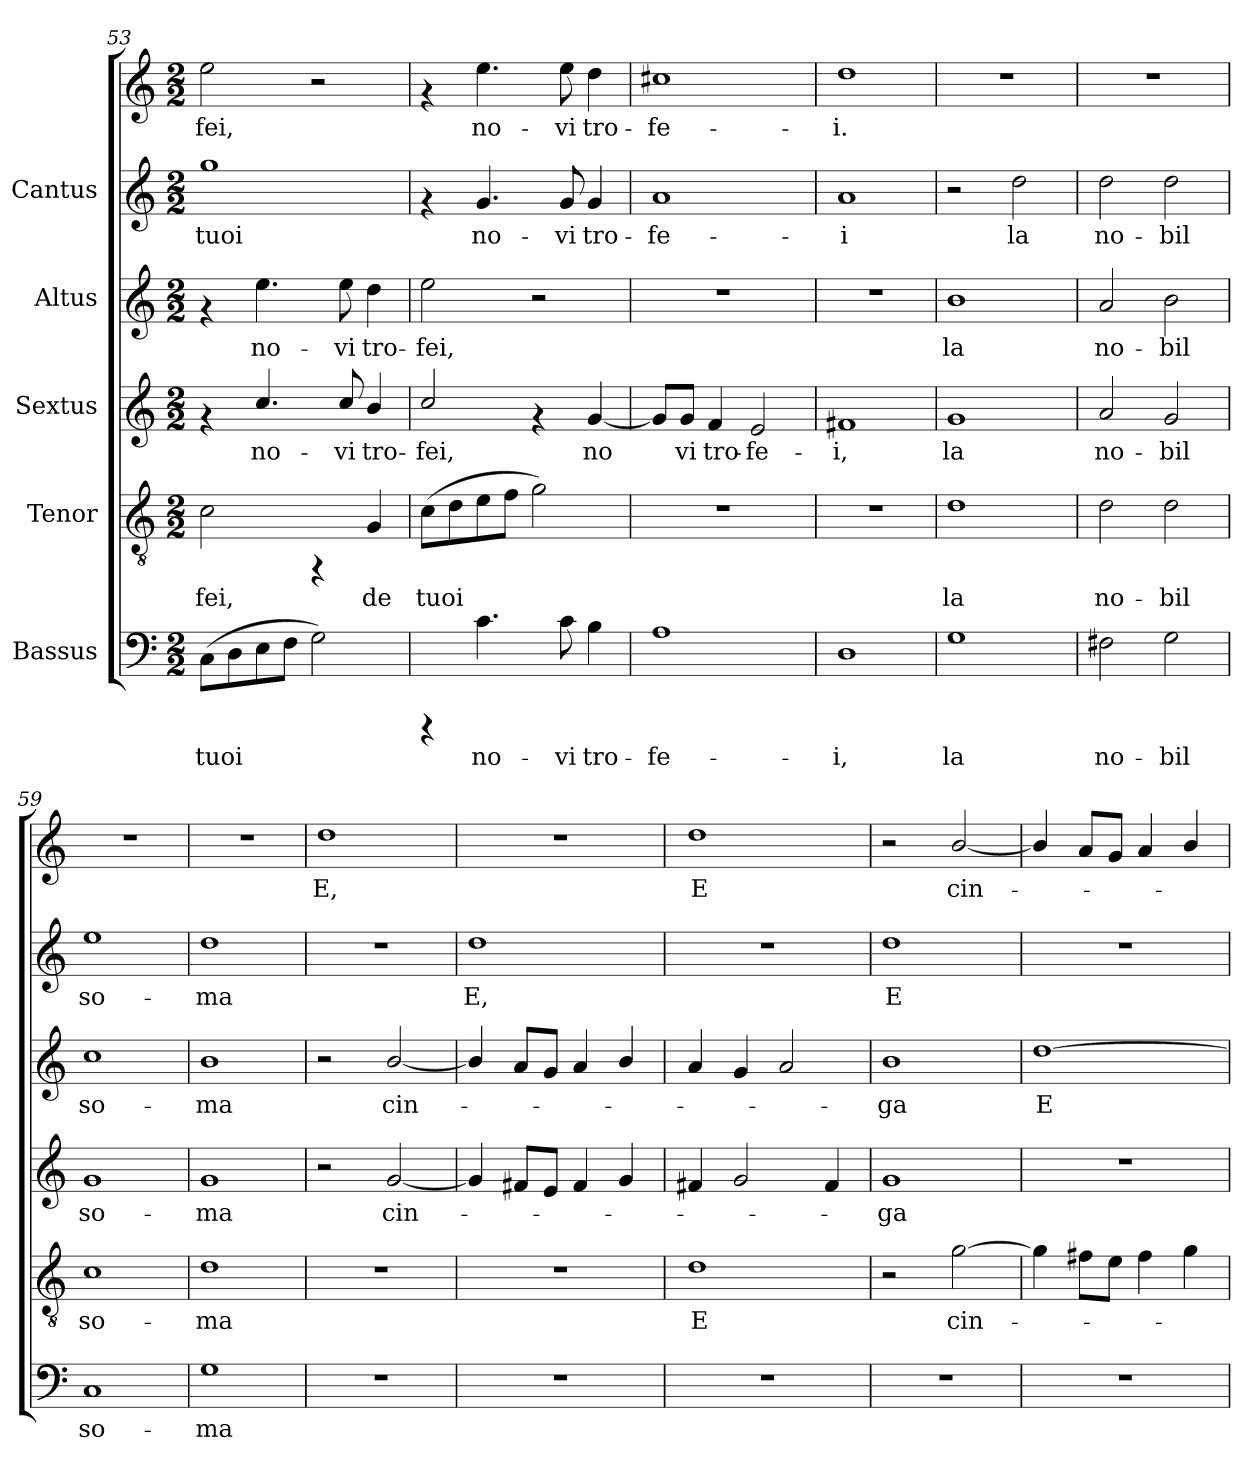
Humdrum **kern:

**kern	**text	**kern	**text	**kern	**text	**kern	**text	**kern	**text	**kern	**text
*part5	*part5	*part4	*part4	*part3	*part3	*part2	*part2	*part1	*part1	*part1	*part1
*staff6	*staff6	*staff5	*staff5	*staff4	*staff4	*staff3	*staff3	*staff2	*staff2	*staff1	*staff1
*I"Bassus	*	*I"Tenor	*	*I"Sextus	*	*I"Altus	*	*I"Cantus	*	*	*
*clefF4	*	*clefGv2	*	*clefG2	*	*clefG2	*	*clefG2	*	*clefG2	*
*M2/2	*	*M2/2	*	*M2/2	*	*M2/2	*	*M2/2	*	*M2/2	*
=53	=53	=53	=53	=53	=53	=53	=53	=53	=53	=53	=53
!	!LO:LY:b:cj	!	!LO:LY:b:cj	!	!	!	!	!	!LO:LY:b:cj	!	!LO:LY:b:cj
(>8C\L	tuoi	2c\	-fei,	4rf	.	4rf	.	1gg	tuoi	2ee\	fei,
!	!LO:LY:b:cj	!	!	!	!	!	!	!	!	!	!
8D\	.	.	.	.	.	.	.	.	.	.	.
!	!LO:LY:b:cj	!	!	!	!LO:LY:b:cj	!	!LO:LY:b:cj	!	!	!	!
8E\	.	.	.	4.cc/	no-	4.ee\	no-	.	.	.	.
!	!LO:LY:b:cj	!	!	!	!	!	!	!	!	!	!
8F\J	.	.	.	.	.	.	.	.	.	.	.
!	!LO:LY:b:cj	!	!	!	!	!	!	!	!	!	!
2G\)	.	4rFF	.	.	.	.	.	.	.	2r	.
!	!	!	!	!	!LO:LY:b:cj	!	!LO:LY:b:cj	!	!	!	!
.	.	.	.	8cc/	-vi	8ee\	-vi	.	.	.	.
!	!	!	!LO:LY:b:cj	!	!LO:LY:b:cj	!	!LO:LY:b:cj	!	!	!	!
.	.	4G/	de	4b/	tro-	4dd\	tro-	.	.	.	.
=54	=54	=54	=54	=54	=54	=54	=54	=54	=54	=54	=54
!	!	!	!LO:LY:b:cj	!	!LO:LY:b:cj	!	!LO:LY:b:cj	!	!	!	!
4rCCC	.	(>8c\L	tuoi	2cc/	-fei,	2ee\	-fei,	4rf	.	4rf	.
!	!	!	!LO:LY:b:cj	!	!	!	!	!	!	!	!
.	.	8d\	.	.	.	.	.	.	.	.	.
!	!LO:LY:b:cj	!	!LO:LY:b:cj	!	!	!	!	!	!LO:LY:b:cj	!	!LO:LY:b:cj
4.c\	no-	8e\	.	.	.	.	.	4.g/	-no-	4.ee\	no-
!	!	!	!LO:LY:b:cj	!	!	!	!	!	!	!	!
.	.	8f\J	.	.	.	.	.	.	.	.	.
!	!	!	!LO:LY:b:cj	!	!	!	!	!	!	!	!
.	.	2g\)	.	4rf	.	2r	.	.	.	.	.
!	!LO:LY:b:cj	!	!	!	!	!	!	!	!LO:LY:b:cj	!	!LO:LY:b:cj
8c\	-vi	.	.	.	.	.	.	8g/	-vi	8ee\	-vi
!	!LO:LY:b:cj	!	!	!	!LO:LY:b:cj	!	!	!	!LO:LY:b:cj	!	!LO:LY:b:cj
4B\	tro-	.	.	[<4g/	no-	.	.	4g/	tro-	4dd\	tro-
!!LO:LB:g=z
=55	=55	=55	=55	=55	=55	=55	=55	=55	=55	=55	=55
!	!LO:LY:b:cj	!	!	!	!LO:LY:b:cj	!	!	!	!LO:LY:b:cj	!	!LO:LY:b:cj
1A	-fe-	1r	.	8g/L]	-	1r	.	1a	-fe-	1cc#X	-fe-
!	!	!	!	!	!LO:LY:b:cj	!	!	!	!	!	!
.	.	.	.	8g/J	vi	.	.	.	.	.	.
!	!	!	!	!	!LO:LY:b:cj	!	!	!	!	!	!
.	.	.	.	4f/	tro-	.	.	.	.	.	.
!	!	!	!	!	!LO:LY:b:cj	!	!	!	!	!	!
.	.	.	.	2e/	-fe-	.	.	.	.	.	.
=56	=56	=56	=56	=56	=56	=56	=56	=56	=56	=56	=56
!	!LO:LY:b:cj	!	!	!	!LO:LY:b:cj	!	!	!	!LO:LY:b:cj	!	!LO:LY:b:cj
1D	-i,	1r	.	1f#X	-i,	1r	.	1a	i	1dd	-i.
=57	=57	=57	=57	=57	=57	=57	=57	=57	=57	=57	=57
!	!LO:LY:b:cj	!	!LO:LY:b:cj	!	!LO:LY:b:cj	!	!LO:LY:b:cj	!	!	!	!
1G	la	1d	la	1g	la	1b	la	2r	.	1r	.
!	!	!	!	!	!	!	!	!	!LO:LY:b:cj	!	!
.	.	.	.	.	.	.	.	2dd\	la	.	.
=58	=58	=58	=58	=58	=58	=58	=58	=58	=58	=58	=58
!	!LO:LY:b:cj	!	!LO:LY:b:cj	!	!LO:LY:b:cj	!	!LO:LY:b:cj	!	!LO:LY:b:cj	!	!
2F#X\	no-	2d\	no-	2a/	no-	2a/	no-	2dd\	no-	1r	.
!	!LO:LY:b:cj	!	!LO:LY:b:cj	!	!LO:LY:b:cj	!	!LO:LY:b:cj	!	!LO:LY:b:cj	!	!
2G\	-bil	2d\	-bil	2g/	-bil	2b\	-bil	2dd\	-bil	.	.
=59	=59	=59	=59	=59	=59	=59	=59	=59	=59	=59	=59
!	!LO:LY:b:cj	!	!LO:LY:b:cj	!	!LO:LY:b:cj	!	!LO:LY:b:cj	!	!LO:LY:b:cj	!	!
1C	so-	1c	so-	1g	so-	1cc	so-	1ee	so-	1r	.
=60	=60	=60	=60	=60	=60	=60	=60	=60	=60	=60	=60
!	!LO:LY:b:cj	!	!LO:LY:b:cj	!	!LO:LY:b:cj	!	!LO:LY:b:cj	!	!LO:LY:b:cj	!	!
1G	-ma	1d	-ma	1g	-ma	1b	-ma	1dd	-ma	1r	.
=61	=61	=61	=61	=61	=61	=61	=61	=61	=61	=61	=61
!	!	!	!	!	!	!	!	!	!	!	!LO:LY:b:cj
1r	.	1r	.	2r	.	2r	.	1r	.	1dd	E,
!	!	!	!	!	!LO:LY:b:cj	!	!LO:LY:b:cj	!	!	!	!
.	.	.	.	[<2g/	cin-	[<2b/	cin-	.	.	.	.
=62	=62	=62	=62	=62	=62	=62	=62	=62	=62	=62	=62
!	!	!	!	!	!	!	!	!	!LO:LY:b:cj	!	!
1r	.	1r	.	4g/]	.	4b/]	.	1dd	E,	1r	.
.	.	.	.	8f#X/L	.	8a/L	.	.	.	.	.
.	.	.	.	8e/J	.	8g/J	.	.	.	.	.
.	.	.	.	4f#/	.	4a/	.	.	.	.	.
.	.	.	.	4g/	.	4b/	.	.	.	.	.
!!LO:PB:g=z
=63	=63	=63	=63	=63	=63	=63	=63	=63	=63	=63	=63
!	!	!	!LO:LY:b:cj	!	!	!	!	!	!	!	!LO:LY:b:cj
1r	.	1d	E	4f#X/	.	4a/	.	1r	.	1dd	E
.	.	.	.	2g/	.	4g/	.	.	.	.	.
.	.	.	.	.	.	2a/	.	.	.	.	.
.	.	.	.	4f#/	.	.	.	.	.	.	.
=64	=64	=64	=64	=64	=64	=64	=64	=64	=64	=64	=64
!	!	!	!	!	!LO:LY:b:cj	!	!LO:LY:b:cj	!	!LO:LY:b:cj	!	!
1r	.	2r	.	1g	-ga	1b	-ga	1dd	-E	2r	.
!	!	!	!LO:LY:b:cj	!	!	!	!	!	!	!	!LO:LY:b:cj
.	.	[>2g\	cin-	.	.	.	.	.	.	[<2b/	cin-
=65	=65	=65	=65	=65	=65	=65	=65	=65	=65	=65	=65
!	!	!	!	!	!	!	!LO:LY:b:cj	!	!	!	!
1r	.	4g\]	.	1r	.	[>1dd	E	1r	.	4b/]	.
.	.	8f#X\L	.	.	.	.	.	.	.	8a/L	.
.	.	8e\J	.	.	.	.	.	.	.	8g/J	.
.	.	4f#\	.	.	.	.	.	.	.	4a/	.
.	.	4g\	.	.	.	.	.	.	.	4b/	.
=	=	=	=	=	=	=	=	=	=	=	=
*-	*-	*-	*-	*-	*-	*-	*-	*-	*-	*-	*-
